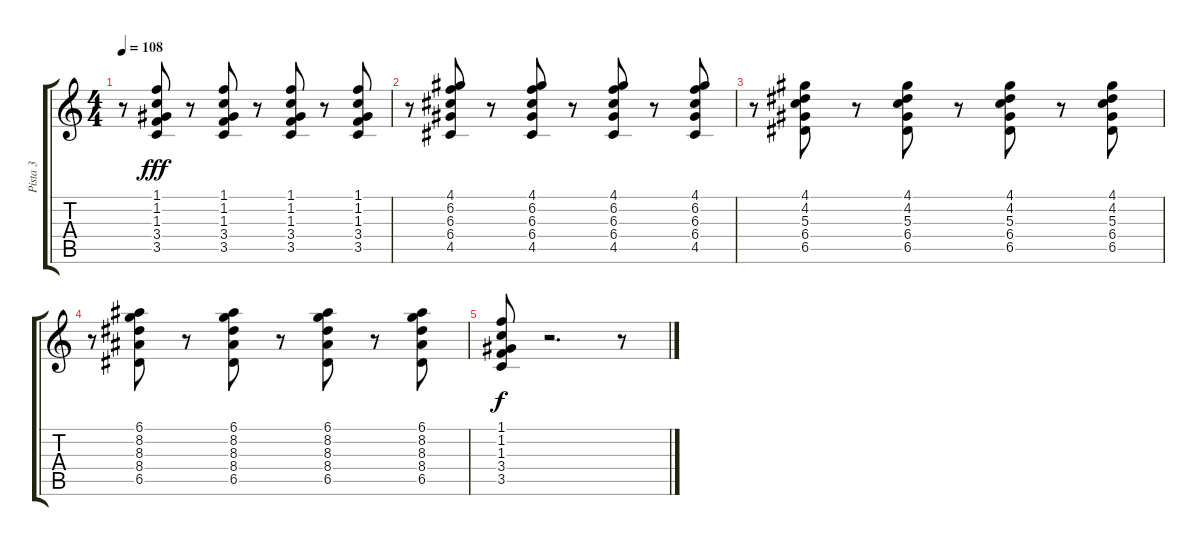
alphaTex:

\track ("Pista 3" "Pista 3") {instrument electricguitarclean}
\staff {score tabs}
\tuning (E4 B3 G3 D3 A2 E2) {hide}
\ts (4 4)
\tempo 108
\clef g2
\ks c
r.8{dy fff instrument electricguitarclean} (1.1 1.2 1.3 3.4 3.5).8 r.8 (1.1 1.2 1.3 3.4 3.5).8 r.8 (1.1 1.2 1.3 3.4 3.5).8 r.8 (1.1 1.2 1.3 3.4 3.5).8 |
r.8 (4.1 6.2 6.3 6.4 4.5).8 r.8 (4.1 6.2 6.3 6.4 4.5).8 r.8 (4.1 6.2 6.3 6.4 4.5).8 r.8 (4.1 6.2 6.3 6.4 4.5).8 |
r.8 (4.1 4.2 5.3 6.4 6.5).8 r.8 (4.1 4.2 5.3 6.4 6.5).8 r.8 (4.1 4.2 5.3 6.4 6.5).8 r.8 (4.1 4.2 5.3 6.4 6.5).8 |
r.8 (6.1 8.2 8.3 8.4 6.5).8 r.8 (6.1 8.2 8.3 8.4 6.5).8 r.8 (6.1 8.2 8.3 8.4 6.5).8 r.8 (6.1 8.2 8.3 8.4 6.5).8 |
(1.1 1.2 1.3 3.4 3.5).8{dy f} r.2{d} r.8
